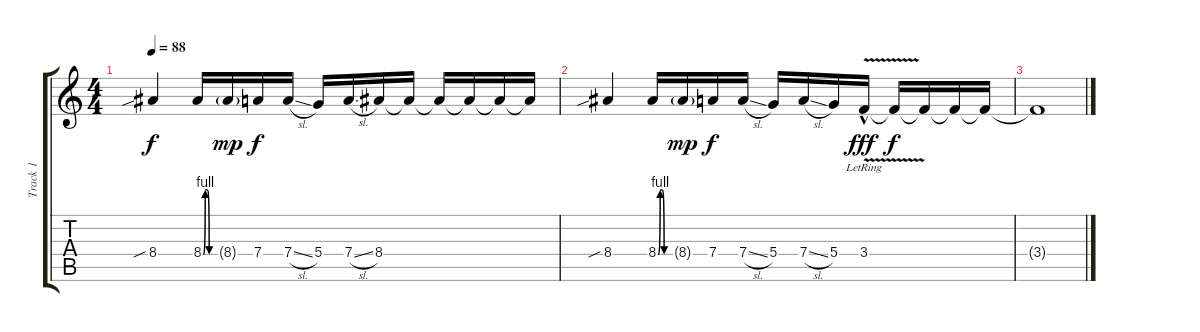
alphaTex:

\track ("Track 1" "Track 1") {instrument acousticguitarsteel}
\staff {score tabs}
\tuning (E4 B3 G3 D3 A2 E2) {hide}
\ts (4 4)
\tempo 88
\clef g2
\ks c
8.4{sib}.4{dy f} 8.4{be (custom 0 0 10 4 20 4 30 0 60 0)}.16 8.4{g}.16{dy mp} 7.4.16{dy f} 7.4{sl}.16 5.4.16 7.4{sl}.16 8.4.16 8.4{t}.16 8.4{t}.16 8.4{t}.16 8.4{t}.16 8.4{t}.16 |
8.4{sib}.4 8.4{be (custom 0 0 10 4 20 4 30 0 60 0)}.16 8.4{g}.16{dy mp} 7.4.16{dy f} 7.4{sl}.16 5.4.16 7.4{sl}.16 5.4.16 3.4{v hac lr}.16{dy fff} 3.4{t}.16{dy f} 3.4{t}.16 3.4{t}.16 3.4{t}.16 |
3.4{t}.1
